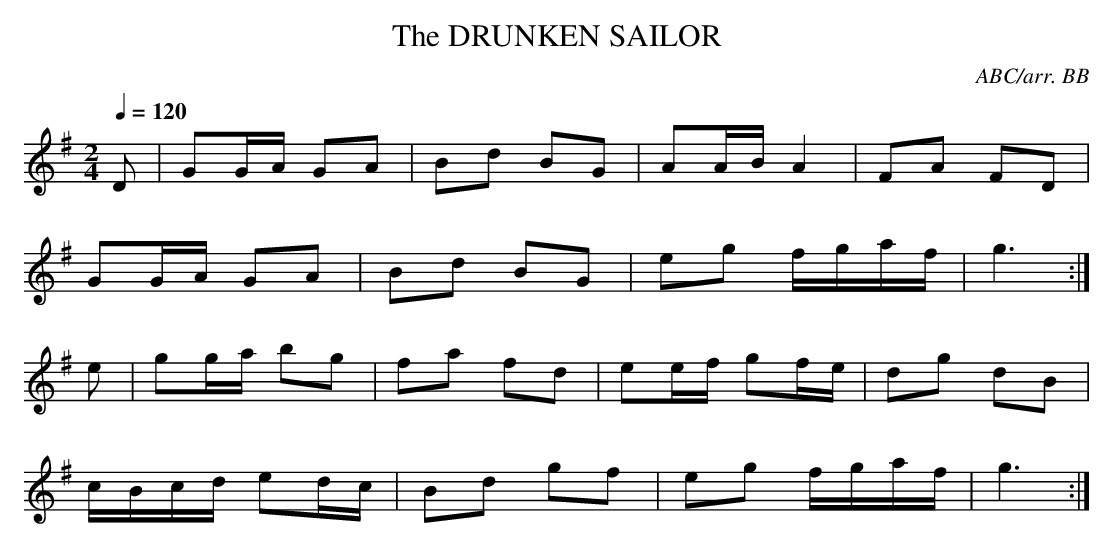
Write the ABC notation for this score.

X:1
T:DRUNKEN SAILOR, The
C:ABC/arr. BB
Q:1/4=120
L:1/8
M:2/4
K:G
D|GG/A/ GA|Bd BG|AA/B/ A2|FA FD|
GG/A/ GA|Bd BG|eg f/g/a/f/|g3 :|
e|gg/a/ bg|fa fd|ee/f/ gf/e/|dg dB|
c/B/c/d/ ed/c/|Bd gf|eg f/g/a/f/|g3 :|
